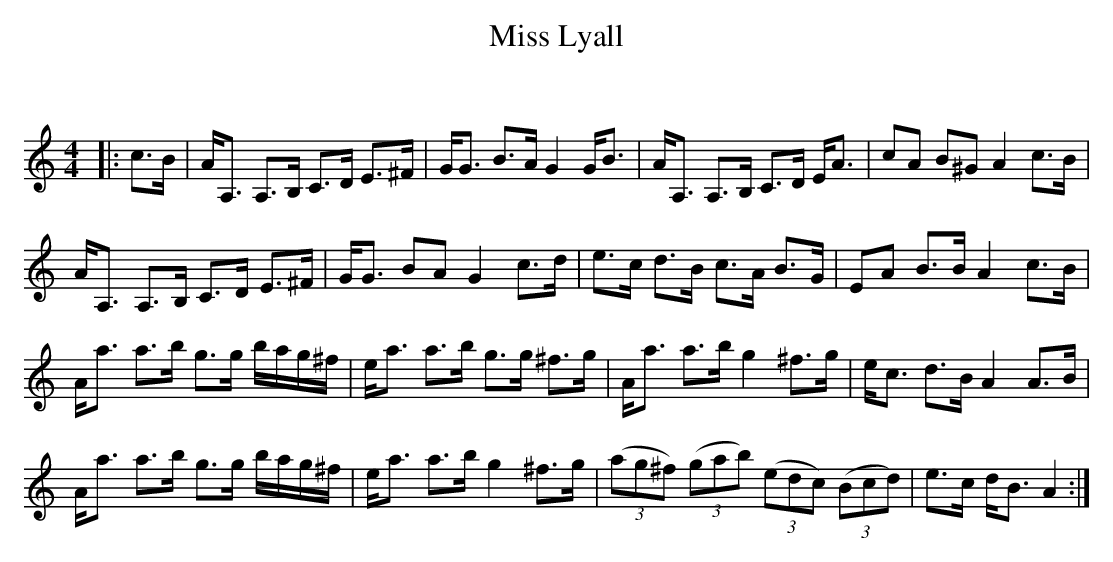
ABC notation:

X:1
T: Miss Lyall
C:
Q: 128
K:Am
M:4/4
L:1/16
|:c3B|AA,3 A,3B, C3D E3^F|GG3 B3A G4 GB3|AA,3 A,3B, C3D EA3|c2A2 B2^G2 A4 c3B|
AA,3 A,3B, C3D E3^F|GG3 B2A2 G4 c3d|e3c d3B c3A B3G|E2A2 B3B A4 c3B|
Aa3 a3b g3g bag^f|ea3 a3b g3g ^f3g|Aa3 a3b g4 ^f3g|ec3 d3B A4 A3B|
Aa3 a3b g3g bag^f|ea3 a3b g4 ^f3g|((3a2g2^f2) ((3g2a2b2) ((3e2d2c2) ((3B2c2d2) |e3c dB3 A4:|
